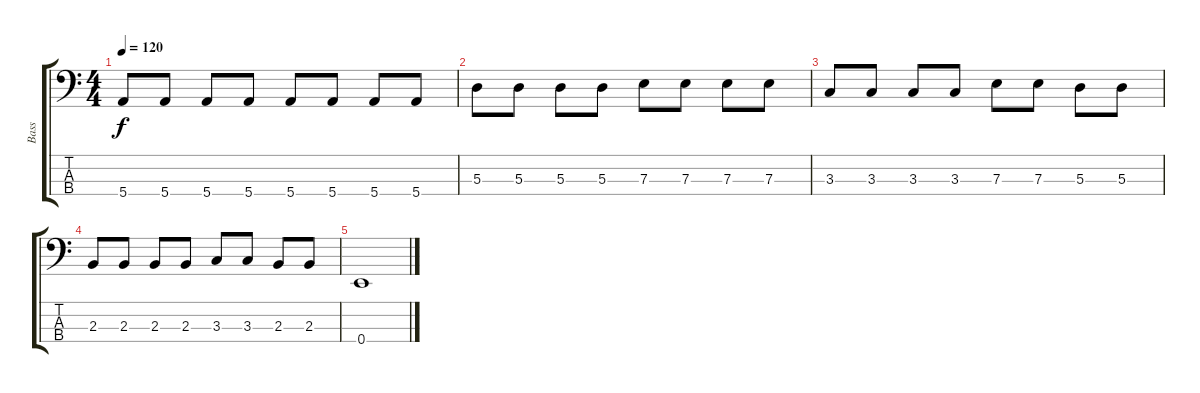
\track ("Bass" "Bass") {instrument electricbassfinger}
\staff {score tabs}
\tuning (G2 D2 A1 E1) {hide}
\ts (4 4)
\tempo 120
\clef f4
\ks c
5.4.8{dy f} 5.4.8 5.4.8 5.4.8 5.4.8 5.4.8 5.4.8 5.4.8 |
5.3.8 5.3.8 5.3.8 5.3.8 7.3.8 7.3.8 7.3.8 7.3.8 |
3.3.8 3.3.8 3.3.8 3.3.8 7.3.8 7.3.8 5.3.8 5.3.8 |
2.3.8 2.3.8 2.3.8 2.3.8 3.3.8 3.3.8 2.3.8 2.3.8 |
0.4.1
